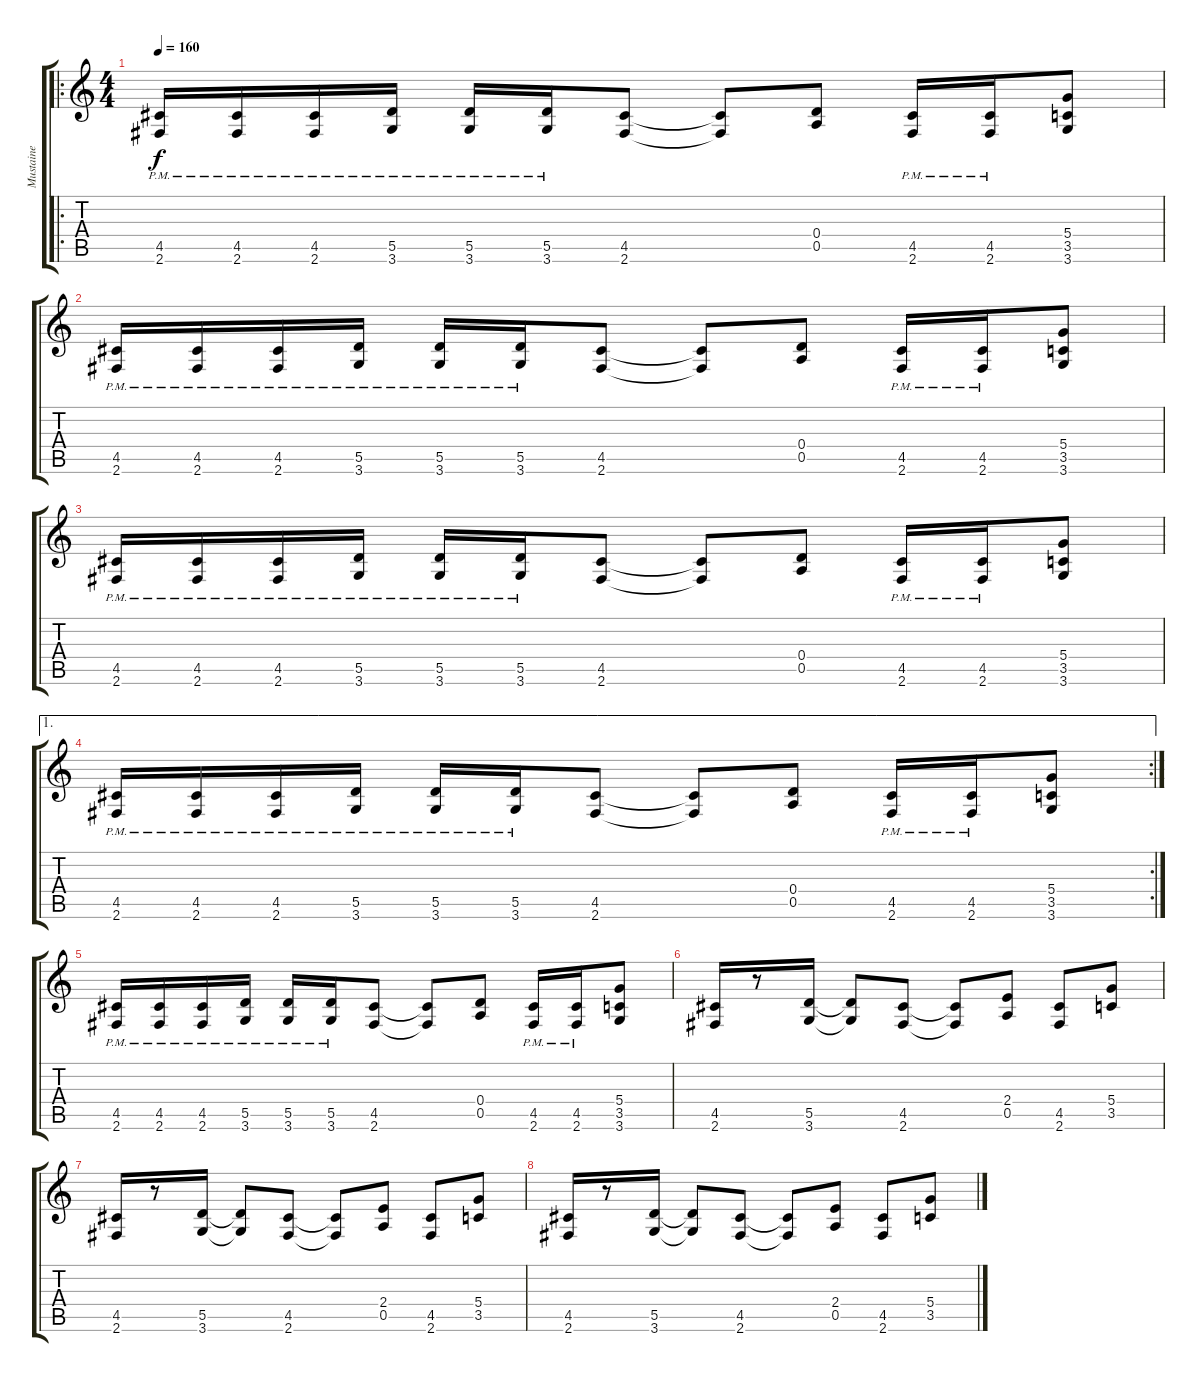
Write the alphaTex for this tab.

\track ("Mustaine" "Mustaine") {instrument distortionguitar}
\staff {score tabs}
\tuning (E4 B3 G3 D3 A2 E2) {hide}
\ro
\ts (4 4)
\tempo 160
\clef g2
\ks c
(4.5{pm} 2.6).16{dy f} (4.5{pm} 2.6).16 (4.5{pm} 2.6).16 (5.5{pm} 3.6).16 (5.5{pm} 3.6).16 (5.5{pm} 3.6).16 (4.5 2.6).8 (4.5{t} 2.6{t}).8 (0.4 0.5).8 (4.5{pm} 2.6).16 (4.5{pm} 2.6).16 (5.4 3.5 3.6).8 |
(4.5{pm} 2.6).16 (4.5{pm} 2.6).16 (4.5{pm} 2.6).16 (5.5{pm} 3.6).16 (5.5{pm} 3.6).16 (5.5{pm} 3.6).16 (4.5 2.6).8 (4.5{t} 2.6{t}).8 (0.4 0.5).8 (4.5{pm} 2.6).16 (4.5{pm} 2.6).16 (5.4 3.5 3.6).8 |
(4.5{pm} 2.6).16 (4.5{pm} 2.6).16 (4.5{pm} 2.6).16 (5.5{pm} 3.6).16 (5.5{pm} 3.6).16 (5.5{pm} 3.6).16 (4.5 2.6).8 (4.5{t} 2.6{t}).8 (0.4 0.5).8 (4.5{pm} 2.6).16 (4.5{pm} 2.6).16 (5.4 3.5 3.6).8 |
\ae 1
\rc 2
(4.5{pm} 2.6).16 (4.5{pm} 2.6).16 (4.5{pm} 2.6).16 (5.5{pm} 3.6).16 (5.5{pm} 3.6).16 (5.5{pm} 3.6).16 (4.5 2.6).8 (4.5{t} 2.6{t}).8 (0.4 0.5).8 (4.5{pm} 2.6).16 (4.5{pm} 2.6).16 (5.4 3.5 3.6).8 |
(4.5{pm} 2.6).16 (4.5{pm} 2.6).16 (4.5{pm} 2.6).16 (5.5{pm} 3.6).16 (5.5{pm} 3.6).16 (5.5{pm} 3.6).16 (4.5 2.6).8 (4.5{t} 2.6{t}).8 (0.4 0.5).8 (4.5{pm} 2.6).16 (4.5{pm} 2.6).16 (5.4 3.5 3.6).8 |
(4.5 2.6).16 r.8 (5.5 3.6).16 (5.5{t} 3.6{t}).8 (4.5 2.6).8 (4.5{t} 2.6{t}).8 (2.4 0.5).8 (4.5 2.6).8 (5.4 3.5).8 |
(4.5 2.6).16 r.8 (5.5 3.6).16 (5.5{t} 3.6{t}).8 (4.5 2.6).8 (4.5{t} 2.6{t}).8 (2.4 0.5).8 (4.5 2.6).8 (5.4 3.5).8 |
(4.5 2.6).16 r.8 (5.5 3.6).16 (5.5{t} 3.6{t}).8 (4.5 2.6).8 (4.5{t} 2.6{t}).8 (2.4 0.5).8 (4.5 2.6).8 (5.4 3.5).8
